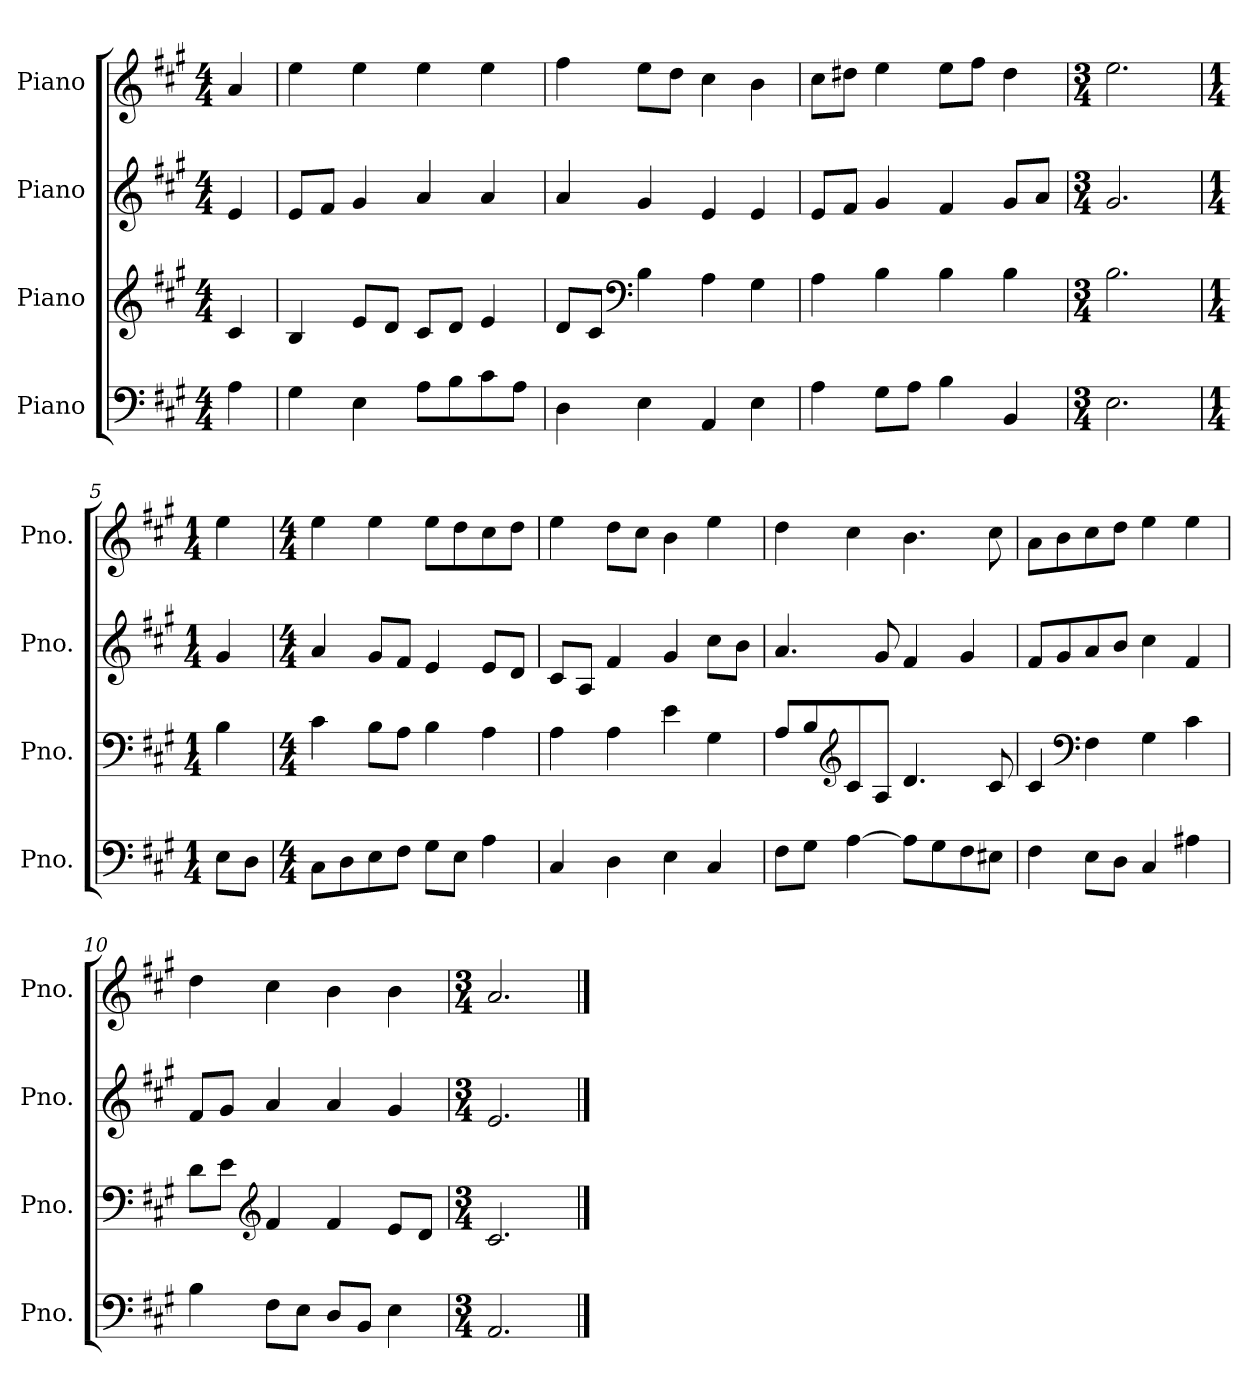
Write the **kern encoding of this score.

**kern	**kern	**kern	**kern
*part4	*part3	*part2	*part1
*staff4	*staff3	*staff2	*staff1
*I"Piano	*I"Piano	*I"Piano	*I"Piano
*I'Pno.	*I'Pno.	*I'Pno.	*I'Pno.
*clefF4	*clefG2	*clefG2	*clefG2
*k[f#c#g#]	*k[f#c#g#]	*k[f#c#g#]	*k[f#c#g#]
*M4/4	*M4/4	*M4/4	*M4/4
*MM120	*MM120	*MM120	*MM120
=	=	=	=
4A\	4c#/	4e/	4a/
=1	=1	=1	=1
4G#\	4B/	8e/L	4ee\
.	.	8f#/J	.
4E\	8e/L	4g#/	4ee\
.	8d/J	.	.
8A\L	8c#/L	4a/	4ee\
8B\	8d/J	.	.
8c#\	4e/	4a/	4ee\
8A\J	.	.	.
=2	=2	=2	=2
4D\	8d/L	4a/	4ff#\
.	8c#/J	.	.
*	*clefF4	*	*
4E\	4B\	4g#/	8ee\L
.	.	.	8dd\J
4AA/	4A\	4e/	4cc#\
4E\	4G#\	4e/	4b\
=3	=3	=3	=3
4A\	4A\	8e/L	8cc#\L
.	.	8f#/J	8dd#X\J
8G#\L	4B\	4g#/	4ee\
8A\J	.	.	.
4B\	4B\	4f#/	8ee\L
.	.	.	8ff#\J
4BB/	4B\	8g#/L	4dd#\
.	.	8a/J	.
=4	=4	=4	=4
*M3/4	*M3/4	*M3/4	*M3/4
2.E\	2.B\	2.g#/	2.ee\
=5	=5	=5	=5
*M1/4	*M1/4	*M1/4	*M1/4
8E\L	4B\	4g#/	4ee\
8D\J	.	.	.
!!LO:LB:g=z
=6	=6	=6	=6
*M4/4	*M4/4	*M4/4	*M4/4
8C#\L	4c#\	4a/	4ee\
8D\	.	.	.
8E\	8B\L	8g#/L	4ee\
8F#\J	8A\J	8f#/J	.
8G#\L	4B\	4e/	8ee\L
8E\J	.	.	8dd\
4A\	4A\	8e/L	8cc#\
.	.	8d/J	8dd\J
=7	=7	=7	=7
4C#/	4A\	8c#/L	4ee\
.	.	8A/J	.
4D\	4A\	4f#/	8dd\L
.	.	.	8cc#\J
4E\	4e\	4g#/	4b\
4C#/	4G#\	8cc#\L	4ee\
.	.	8b\J	.
=8	=8	=8	=8
8F#\L	8A/L	4.a/	4dd\
8G#\J	8B/	.	.
*	*clefG2	*	*
[4A\	8c#/	.	4cc#\
.	8A/J	8g#/	.
8A\L]	4.d/	4f#/	4.b\
8G#\	.	.	.
8F#\	.	4g#/	.
8E#X\J	8c#/	.	8cc#\
=9	=9	=9	=9
4F#\	4c#/	8f#/L	8a\L
.	.	8g#/	8b\
*	*clefF4	*	*
8E\L	4F#\	8a/	8cc#\
8D\J	.	8b/J	8dd\J
4C#/	4G#\	4cc#\	4ee\
4A#X\	4c#\	4f#/	4ee\
!!LO:LB:g=z
=10	=10	=10	=10
4B\	8d\L	8f#/L	4dd\
.	8e\J	8g#/J	.
*	*clefG2	*	*
8F#\L	4f#/	4a/	4cc#\
8E\J	.	.	.
8D/L	4f#/	4a/	4b\
8BB/J	.	.	.
4E\	8e/L	4g#/	4b\
.	8d/J	.	.
=11	=11	=11	=11
*M3/4	*M3/4	*M3/4	*M3/4
2.AA/	2.c#/	2.e/	2.a/
==	==	==	==
*-	*-	*-	*-
